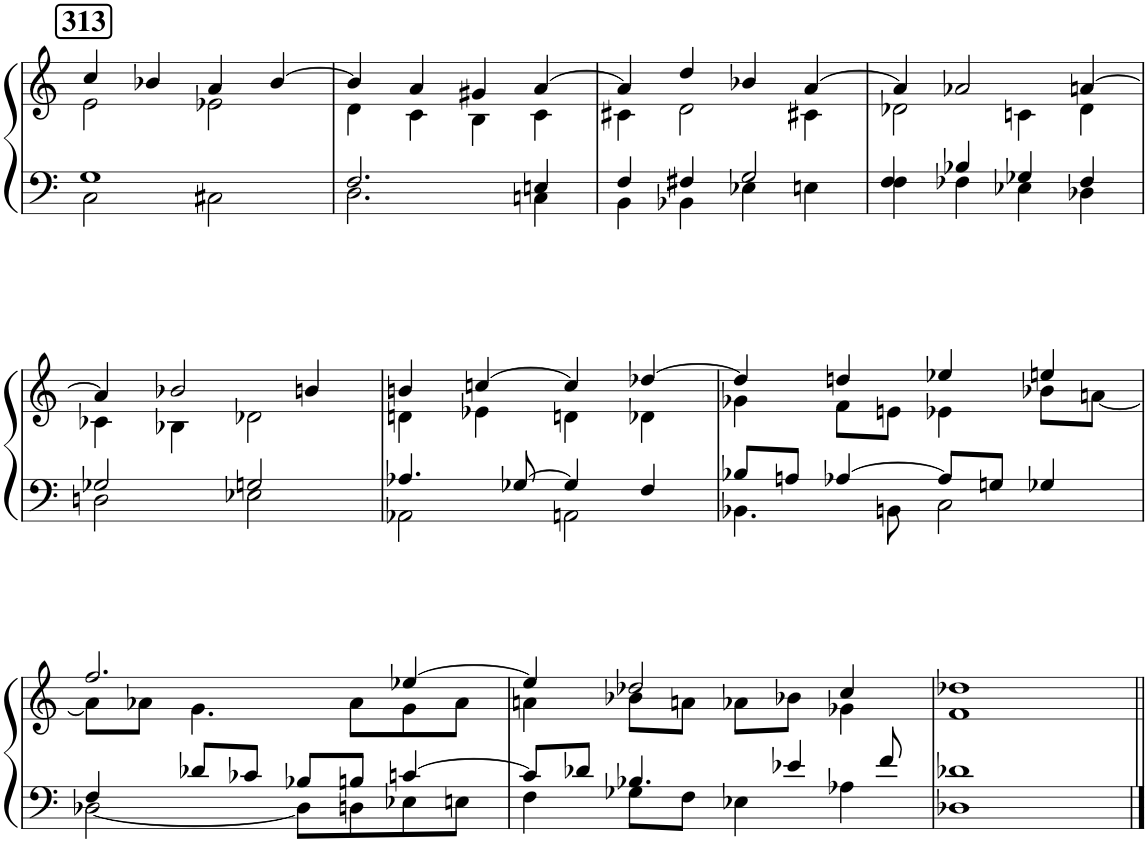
**kern	**kern
*part1	*part1
*staff2	*staff1
*I"Piano	*
*I'Pno.	*
*clefF4	*clefG2
*k[]	*k[]
*M4/4	*M4/4
!!LO:REH:place=s1:a:B:cj:fs=14:t=313
=1	=1
*^	*^
*	*^	*	*
1ryy	1G	2C\	4cc/	2e\
.	.	.	4b-X/	.
.	.	2C#X\	4a/	2e-X\
.	.	.	[4b-/	.
=2	=2	=2	=2	=2
1ryy	2.F/	2.D\	4b-/]	4d\
.	.	.	4a/	4c\
.	.	.	4g#X/	4B\
.	4En/	4Cn\	[4a/	4c\
=3	=3	=3	=3	=3
1ryy	4F/	4BB\	4a/]	4c#X\
.	4F#X/	4BB-X\	4dd/	2d\
.	2G/	4E-X\	4b-X/	.
.	.	4En\	[4a/	4c#X\
=4	=4	=4	=4	=4
1ryy	4F/	4F\	4a/]	2d-X\
.	4B-X/	4F-X\	2a-X/	.
.	4G-X/	4E-X\	.	4cn\
.	4Fn/	4D-X\	[4an/	4d-\
!!LO:LB:g=z	!!
=5	=5	=5	=5	=5
1ryy	2G-X/	2Dn\	4a/]	4c-X\
.	.	.	2b-X/	4B-X\
.	2Gn/	2E-X\	.	2d-X\
.	.	.	4bn/	.
=6	=6	=6	=6	=6
1ryy	4.A-X/	2AA-X\	4bn/	4dn\
.	.	.	[4ccn/	4e-X\
.	[8G-X/	.	.	.
.	4G-/]	2AAn\	4cc/]	4dn\
.	4F/	.	[4dd-X/	4d-X\
=7	=7	=7	=7	=7
1ryy	8B-X/L	4.BB-X\	4dd-/]	4g-X\
.	8An/J	.	.	.
.	[4A-X/	.	4ddn/	8f\L
.	.	8BBn\	.	8en\J
.	8A-/L]	2C\	4ee-X/	4e-X\
.	8Gn/J	.	.	.
.	4G-X/	.	4een/	8b-X\L
.	.	.	.	[8an\J
!!LO:LB:g=z	!!
=8	=8	=8	=8	=8
1ryy	4F/	[2D-X\	2.ff/	8a\L]
.	.	.	.	8a-X\J
.	8d-X/L	.	.	4.g\
.	8c-X/J	.	.	.
.	8B-X/L	8D-\L]	.	.
.	8Bn/J	8Dn\	.	8a-\L
.	[4cn/	8E-X\	[4ee-X/	8g\
.	.	8En\J	.	8a-\J
=9	=9	=9	=9	=9
1ryy	8c/L]	4F\	4ee-/]	4an\
.	8d-X/J	.	.	.
.	4.B-X/	8G-X\L	2dd-X/	8b-X\L
.	.	8F\J	.	8an\J
.	.	4E-X\	.	8a-X\L
.	4e-X/	.	.	8b-X\J
.	.	4A-X\	4cc/	4g-X\
.	8f/	.	.	.
=10	=10	=10	=10	=10
1ryy	1d-X	1D-X	1dd-X	1f
*v	*v	*v	*	*
*	*v	*v
=||	=||
*-	*-
